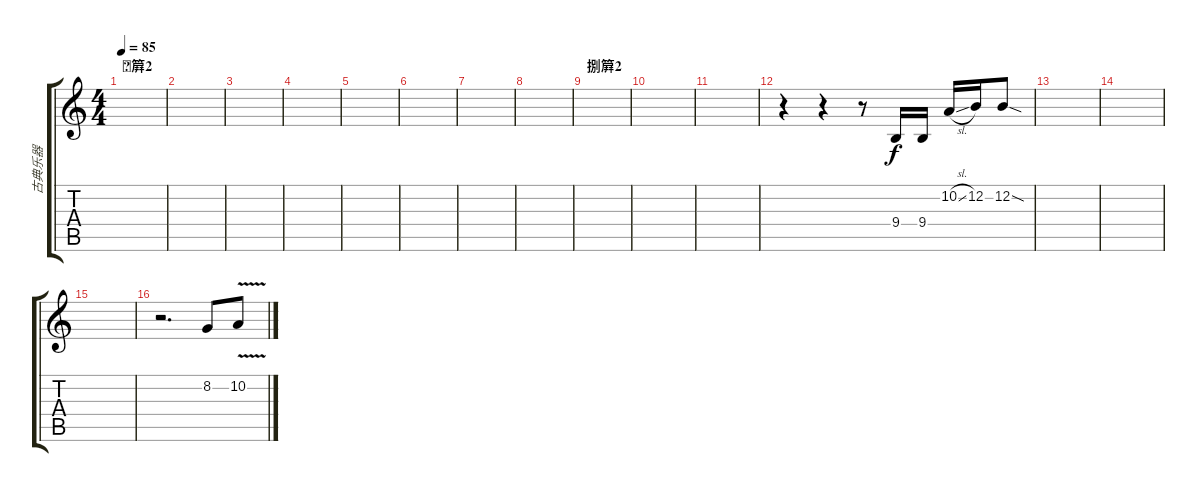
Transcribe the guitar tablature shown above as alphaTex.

\track ("古典乐器" "古典乐器") {instrument lead1square}
\staff {score tabs}
\tuning (E4 B3 G3 D3 A2 E2) {hide}
\ts (4 4)
\section ("" "簈2")
\tempo 85
\clef g2
\ks c
|
|
|
|
|
|
|
|
\section ("" "捌簈2")
|
|
|
r.4 r.4 r.8 9.4.16{instrument lead1square} 9.4.16 10.2{sl}.16 12.2.16 12.2{sod}.8 |
|
|
|
r.2{d} 8.2.8{volume 16 instrument pad8sweep} 10.2{v}.8
